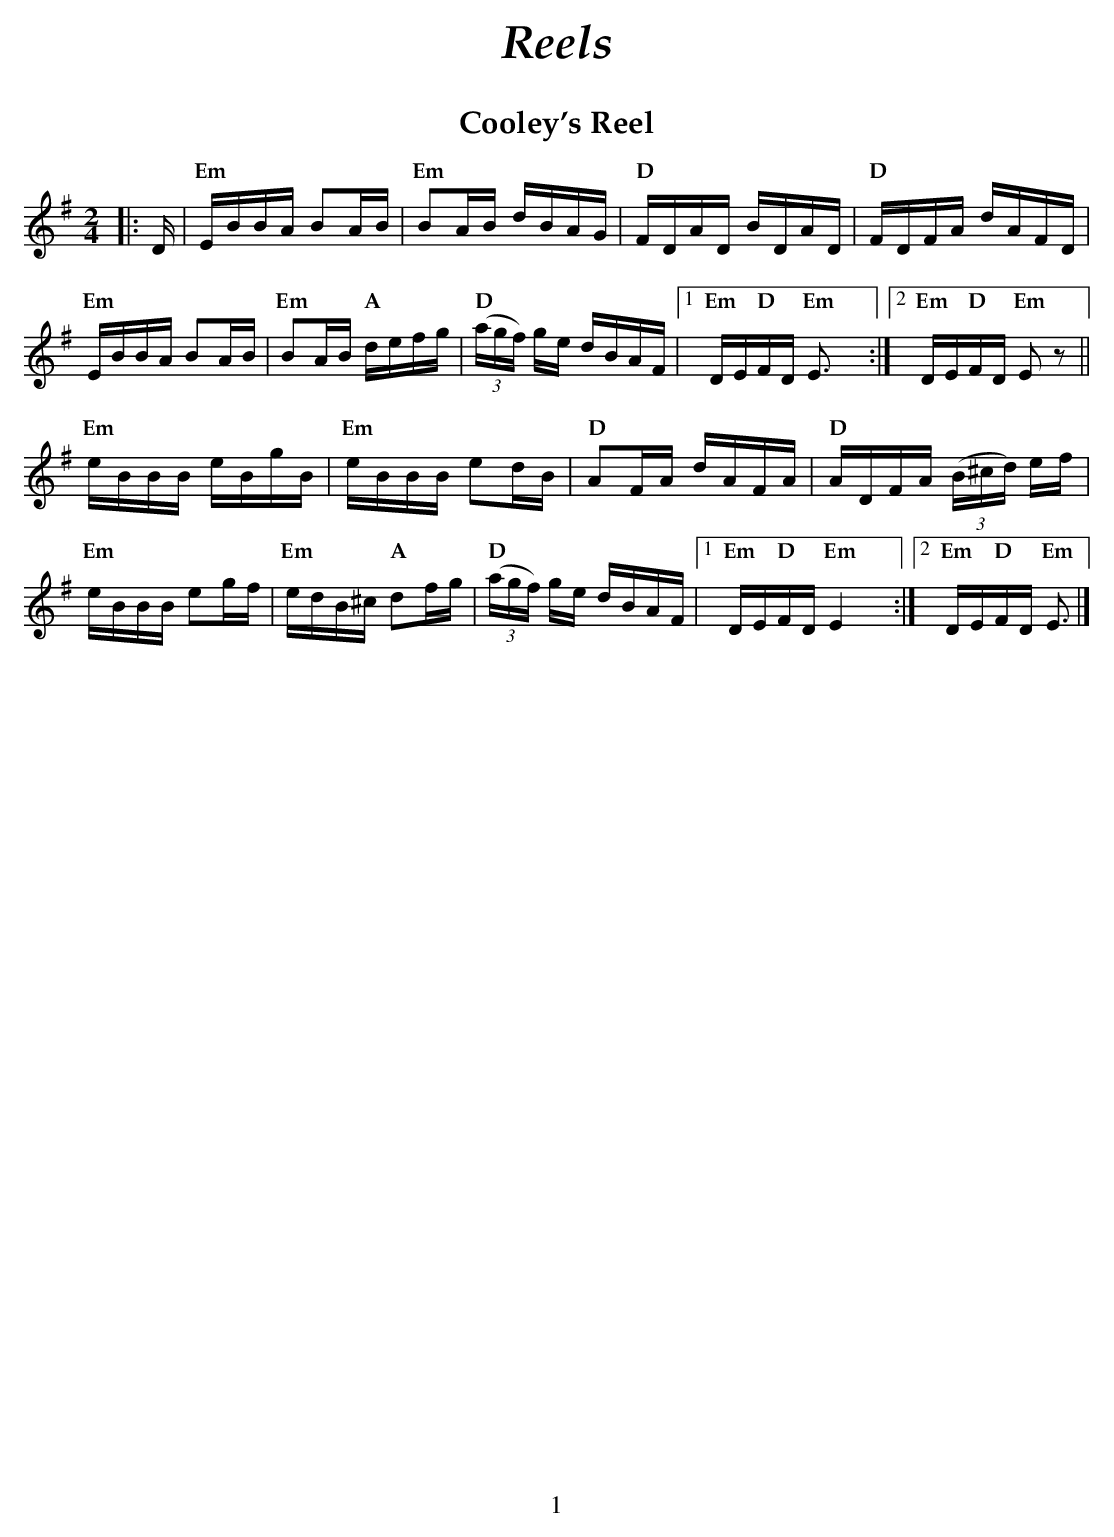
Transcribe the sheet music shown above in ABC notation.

X:1
T:Cooley's Reel
M:2/4
L:1/16
K:Em
|:D |\
"Em" EBBA B2AB | "Em" B2AB        dBAG |\
"D"  FDAD BDAD | "D"  FDFA        dAFD |
"Em" EBBA B2AB | "Em" B2AB    "A" defg | "D" ((3agf) ge dBAF |1\
"Em" DE"D"FD "Em" E3 y:|2 "Em" DE"D"FD "Em"E2z2 ||
"Em" eBBB eBgB | "Em" eBBB        e2dB |\
"D"  A2FA dAFA | "D"  ADFA ((3B^cd) ef |
"Em" eBBB e2gf | "Em" edB^c   "A" d2fg | "D" ((3agf) ge dBAF |1\
"Em" DE"D"FD "Em" E4 y :|2 "Em" DE"D"FD "Em" E3  |]
